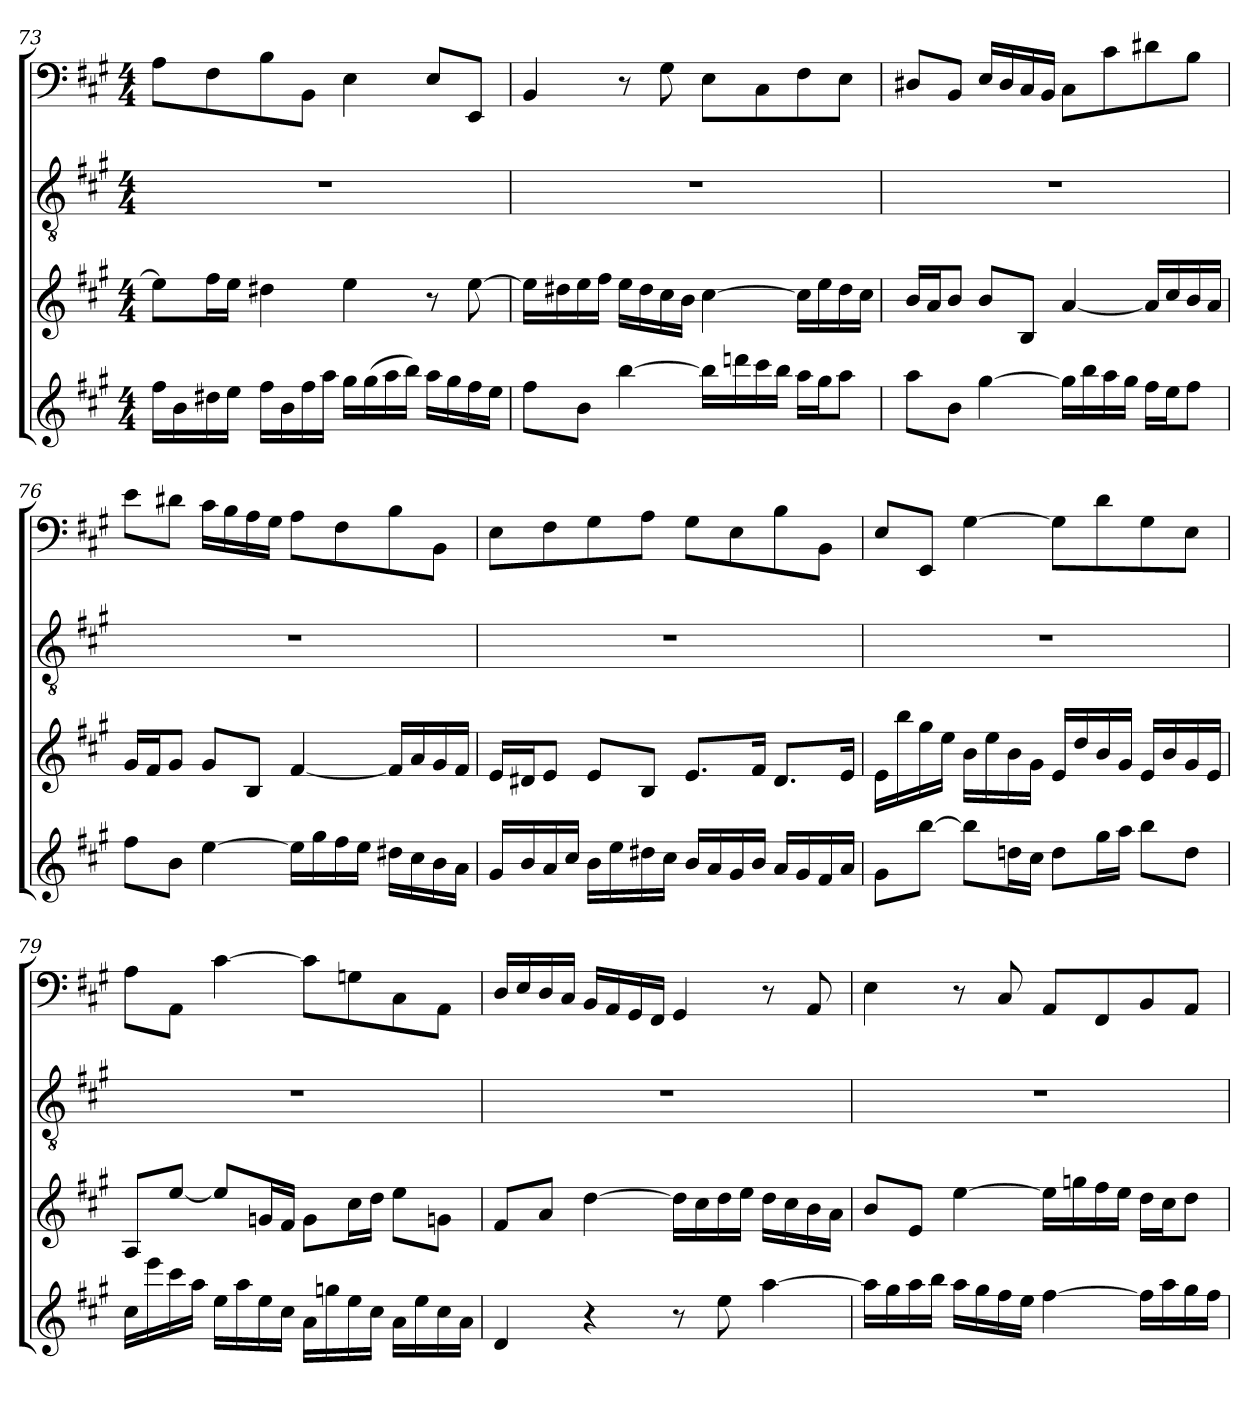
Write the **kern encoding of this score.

**kern	**kern	**kern	**kern
*part4	*part3	*part2	*part1
*staff4	*staff3	*staff2	*staff1
*clefG2	*clefG2	*clefGv2	*clefF4
*k[f#c#g#]	*k[f#c#g#]	*k[f#c#g#]	*k[f#c#g#]
*A:	*A:	*A:	*A:
*M4/4	*M4/4	*M4/4	*M4/4
=73	=73	=73	=73
16ff#\LL	8ee\L]	1r	8A\L
16b\	.	.	.
16dd#X\	16ff#\L	.	8F#\
16ee\JJ	16ee\JJ	.	.
16ff#\LL	4dd#X\	.	8B\
16b\	.	.	.
16ff#\	.	.	8BB\J
16aa\JJ	.	.	.
16gg#\LL	4ee\	.	4E\
(16gg#\	.	.	.
16aa\	.	.	.
16bb\JJ)	.	.	.
16aa\LL	8r	.	8E/L
16gg#\	.	.	.
16ff#\	[8ee\	.	8EE/J
16ee\JJ	.	.	.
=74	=74	=74	=74
8ff#\L	16ee\LL]	1r	4BB/
.	16dd#X\	.	.
8b\J	16ee\	.	.
.	16ff#\JJ	.	.
[4bb\	16ee\LL	.	8r
.	16dd#\	.	.
.	16cc#\	.	8G#\
.	16b\JJ	.	.
16bb\LL]	[4cc#\	.	8E\L
16dddn\	.	.	.
16ccc#\	.	.	8C#\
16bb\JJ	.	.	.
16aa\LL	16cc#\LL]	.	8F#\
16gg#\J	16ee\	.	.
8aa\J	16dd#\	.	8E\J
.	16cc#\JJ	.	.
=75	=75	=75	=75
8aa\L	16b/LL	1r	8D#X/L
.	16a/J	.	.
8b\J	8b/J	.	8BB/J
[4gg#\	8b/L	.	16E/LL
.	.	.	16D#/
.	8B/J	.	16C#/
.	.	.	16BB/JJ
16gg#\LL]	[4a/	.	8C#\L
16bb\	.	.	.
16aa\	.	.	8c#\
16gg#\JJ	.	.	.
16ff#\LL	16a/LL]	.	8d#X\
16ee\J	16cc#/	.	.
8ff#\J	16b/	.	8B\J
.	16a/JJ	.	.
=76	=76	=76	=76
8ff#\L	16g#/LL	1r	8e\L
.	16f#/J	.	.
8b\J	8g#/J	.	8d#X\J
[4ee\	8g#/L	.	16c#\LL
.	.	.	16B\
.	8B/J	.	16A\
.	.	.	16G#\JJ
16ee\LL]	[4f#/	.	8A\L
16gg#\	.	.	.
16ff#\	.	.	8F#\
16ee\JJ	.	.	.
16dd#X\LL	16f#/LL]	.	8B\
16cc#\	16a/	.	.
16b\	16g#/	.	8BB\J
16a\JJ	16f#/JJ	.	.
=77	=77	=77	=77
16g#/LL	16e/LL	1r	8E\L
16b/	16d#X/J	.	.
16a/	8e/J	.	8F#\
16cc#/JJ	.	.	.
16b\LL	8e/L	.	8G#\
16ee\	.	.	.
16dd#X\	8B/J	.	8A\J
16cc#\JJ	.	.	.
16b/LL	8.e/L	.	8G#\L
16a/	.	.	.
16g#/	.	.	8E\
16b/JJ	16f#/Jk	.	.
16a/LL	8.d#/L	.	8B\
16g#/	.	.	.
16f#/	.	.	8BB\J
16a/JJ	16e/Jk	.	.
=78	=78	=78	=78
8g#\L	16e\LL	1r	8E/L
.	16bb\	.	.
[8bb\J	16gg#\	.	8EE/J
.	16ee\JJ	.	.
8bb\L]	16b\LL	.	[4G#\
.	16ee\	.	.
16ddn\L	16b\	.	.
16cc#\JJ	16g#\JJ	.	.
8dd\L	16e/LL	.	8G#\L]
.	16dd/	.	.
16gg#\L	16b/	.	8d\
16aa\JJ	16g#/JJ	.	.
8bb\L	16e/LL	.	8G#\
.	16b/	.	.
8dd\J	16g#/	.	8E\J
.	16e/JJ	.	.
=79	=79	=79	=79
16cc#\LL	8A/L	1r	8A\L
16eee\	.	.	.
16ccc#\	[8ee/J	.	8AA\J
16aa\JJ	.	.	.
16ee\LL	8ee/L]	.	[4c#\
16aa\	.	.	.
16ee\	16gn/L	.	.
16cc#\JJ	16f#/JJ	.	.
16a\LL	8g\L	.	8c#\L]
16ggn\	.	.	.
16ee\	16cc#\L	.	8Gn\
16cc#\JJ	16dd\JJ	.	.
16a\LL	8ee\L	.	8C#\
16ee\	.	.	.
16cc#\	8gn\J	.	8AA\J
16a\JJ	.	.	.
=80	=80	=80	=80
4d/	8f#/L	1r	16D/LL
.	.	.	16E/
.	8a/J	.	16D/
.	.	.	16C#/JJ
4r	[4dd\	.	16BB/LL
.	.	.	16AA/
.	.	.	16GG#/
.	.	.	16FF#/JJ
8r	16dd\LL]	.	4GG#/
.	16cc#\	.	.
8ee\	16dd\	.	.
.	16ee\JJ	.	.
[4aa\	16dd\LL	.	8r
.	16cc#\	.	.
.	16b\	.	8AA/
.	16a\JJ	.	.
=81	=81	=81	=81
16aa\LL]	8b/L	1r	4E\
16gg#\	.	.	.
16aa\	8e/J	.	.
16bb\JJ	.	.	.
16aa\LL	[4ee\	.	8r
16gg#\	.	.	.
16ff#\	.	.	8C#/
16ee\JJ	.	.	.
[4ff#\	16ee\LL]	.	8AA/L
.	16ggn\	.	.
.	16ff#\	.	8FF#/
.	16ee\JJ	.	.
16ff#\LL]	16dd\LL	.	8BB/
16aa\	16cc#\J	.	.
16gg#\	8dd\J	.	8AA/J
16ff#\JJ	.	.	.
=	=	=	=
*-	*-	*-	*-
